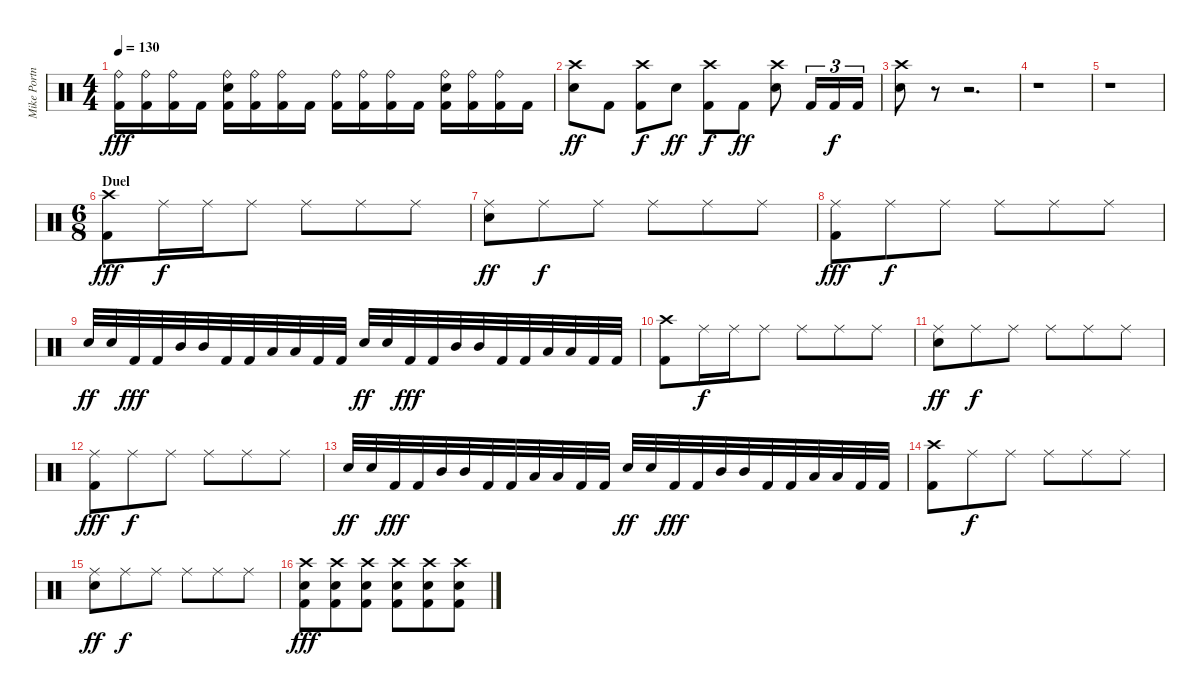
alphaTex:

\track ("Mike Portnoy" "Mike Portn") {instrument percussion}
\staff {score}
\articulation defaults
\ts (4 4)
\tempo 130
\clef neutral
\ks c
("Ride (bell)" "Kick (hit) 2").16{dy fff} ("Ride (bell)" "Kick (hit) 2").16 ("Ride (bell)" "Kick (hit) 2").16 "Kick (hit) 2".16 ("Ride (bell)" "Snare (hit) 2" "Kick (hit) 2").16 ("Ride (bell)" "Kick (hit) 2").16 ("Ride (bell)" "Kick (hit) 2").16 "Kick (hit) 2".16 ("Ride (bell)" "Kick (hit) 2").16 ("Ride (bell)" "Kick (hit) 2").16 ("Ride (bell)" "Kick (hit) 2").16 "Kick (hit) 2".16 ("Ride (bell)" "Snare (hit) 2" "Kick (hit) 2").16 ("Ride (bell)" "Kick (hit) 2").16 ("Ride (bell)" "Kick (hit) 2").16 "Kick (hit) 2".16 |
("Crash high (hit)" "Snare (hit) 2").8{dy ff} "Kick (hit) 2".8 ("Crash high (hit)" "Kick (hit) 2").8{dy f} "Snare (hit) 2".8{dy ff} ("Crash high (hit)" "Kick (hit) 2").8{dy f} "Kick (hit) 2".8{dy ff} ("Crash high (hit)" "Snare (hit) 2").8 "Kick (hit) 2".16{tu (3 2)} "Kick (hit) 2".16{tu (3 2) dy f} "Kick (hit) 2".16{tu (3 2)} |
("Crash high (hit)" "Snare (hit) 2").8 r.8 r.2{d} |
r.1 |
r.1 |
\ts (6 8)
\section ("" "Duel")
("Crash high (hit)" "Kick (hit) 2").8{dy fff} "Ride (middle)".16{dy f} "Ride (middle)".16 "Ride (middle)".8 "Ride (middle)".8 "Ride (middle)".8 "Ride (middle)".8 |
("Ride (middle)" "Snare (hit) 2").8{dy ff} "Ride (middle)".8{dy f} "Ride (middle)".8 "Ride (middle)".8 "Ride (middle)".8 "Ride (middle)".8 |
("Ride (middle)" "Kick (hit) 2").8{dy fff} "Ride (middle)".8{dy f} "Ride (middle)".8 "Ride (middle)".8 "Ride (middle)".8 "Ride (middle)".8 |
"Snare (hit) 2".32{dy ff} "Snare (hit) 2".32 "Kick (hit) 2".32{dy fff} "Kick (hit) 2".32 "Mid Tom (hit)".32 "Mid Tom (hit)".32 "Kick (hit) 2".32 "Kick (hit) 2".32 "Low Tom (hit)".32 "Low Tom (hit)".32 "Kick (hit) 2".32 "Kick (hit) 2".32 "Snare (hit) 2".32{dy ff} "Snare (hit) 2".32 "Kick (hit) 2".32{dy fff} "Kick (hit) 2".32 "Mid Tom (hit)".32 "Mid Tom (hit)".32 "Kick (hit) 2".32 "Kick (hit) 2".32 "Low Tom (hit)".32 "Low Tom (hit)".32 "Kick (hit) 2".32 "Kick (hit) 2".32 |
("Crash high (hit)" "Kick (hit) 2").8 "Ride (middle)".16{dy f} "Ride (middle)".16 "Ride (middle)".8 "Ride (middle)".8 "Ride (middle)".8 "Ride (middle)".8 |
("Ride (middle)" "Snare (hit) 2").8{dy ff} "Ride (middle)".8{dy f} "Ride (middle)".8 "Ride (middle)".8 "Ride (middle)".8 "Ride (middle)".8 |
("Ride (middle)" "Kick (hit) 2").8{dy fff} "Ride (middle)".8{dy f} "Ride (middle)".8 "Ride (middle)".8 "Ride (middle)".8 "Ride (middle)".8 |
"Snare (hit) 2".32{dy ff} "Snare (hit) 2".32 "Kick (hit) 2".32{dy fff} "Kick (hit) 2".32 "Mid Tom (hit)".32 "Mid Tom (hit)".32 "Kick (hit) 2".32 "Kick (hit) 2".32 "Low Tom (hit)".32 "Low Tom (hit)".32 "Kick (hit) 2".32 "Kick (hit) 2".32 "Snare (hit) 2".32{dy ff} "Snare (hit) 2".32 "Kick (hit) 2".32{dy fff} "Kick (hit) 2".32 "Mid Tom (hit)".32 "Mid Tom (hit)".32 "Kick (hit) 2".32 "Kick (hit) 2".32 "Low Tom (hit)".32 "Low Tom (hit)".32 "Kick (hit) 2".32 "Kick (hit) 2".32 |
("Crash high (hit)" "Kick (hit) 2").8 "Ride (middle)".8{dy f} "Ride (middle)".8 "Ride (middle)".8 "Ride (middle)".8 "Ride (middle)".8 |
("Ride (middle)" "Snare (hit) 2").8{dy ff} "Ride (middle)".8{dy f} "Ride (middle)".8 "Ride (middle)".8 "Ride (middle)".8 "Ride (middle)".8 |
("Crash high (hit)" "Snare (hit) 2" "Kick (hit) 2").8{dy fff} ("Crash high (hit)" "Snare (hit) 2" "Kick (hit) 2").8 ("Crash high (hit)" "Snare (hit) 2" "Kick (hit) 2").8 ("Crash high (hit)" "Snare (hit) 2" "Kick (hit) 2").8 ("Crash high (hit)" "Snare (hit) 2" "Kick (hit) 2").8 ("Crash high (hit)" "Snare (hit) 2" "Kick (hit) 2").8
